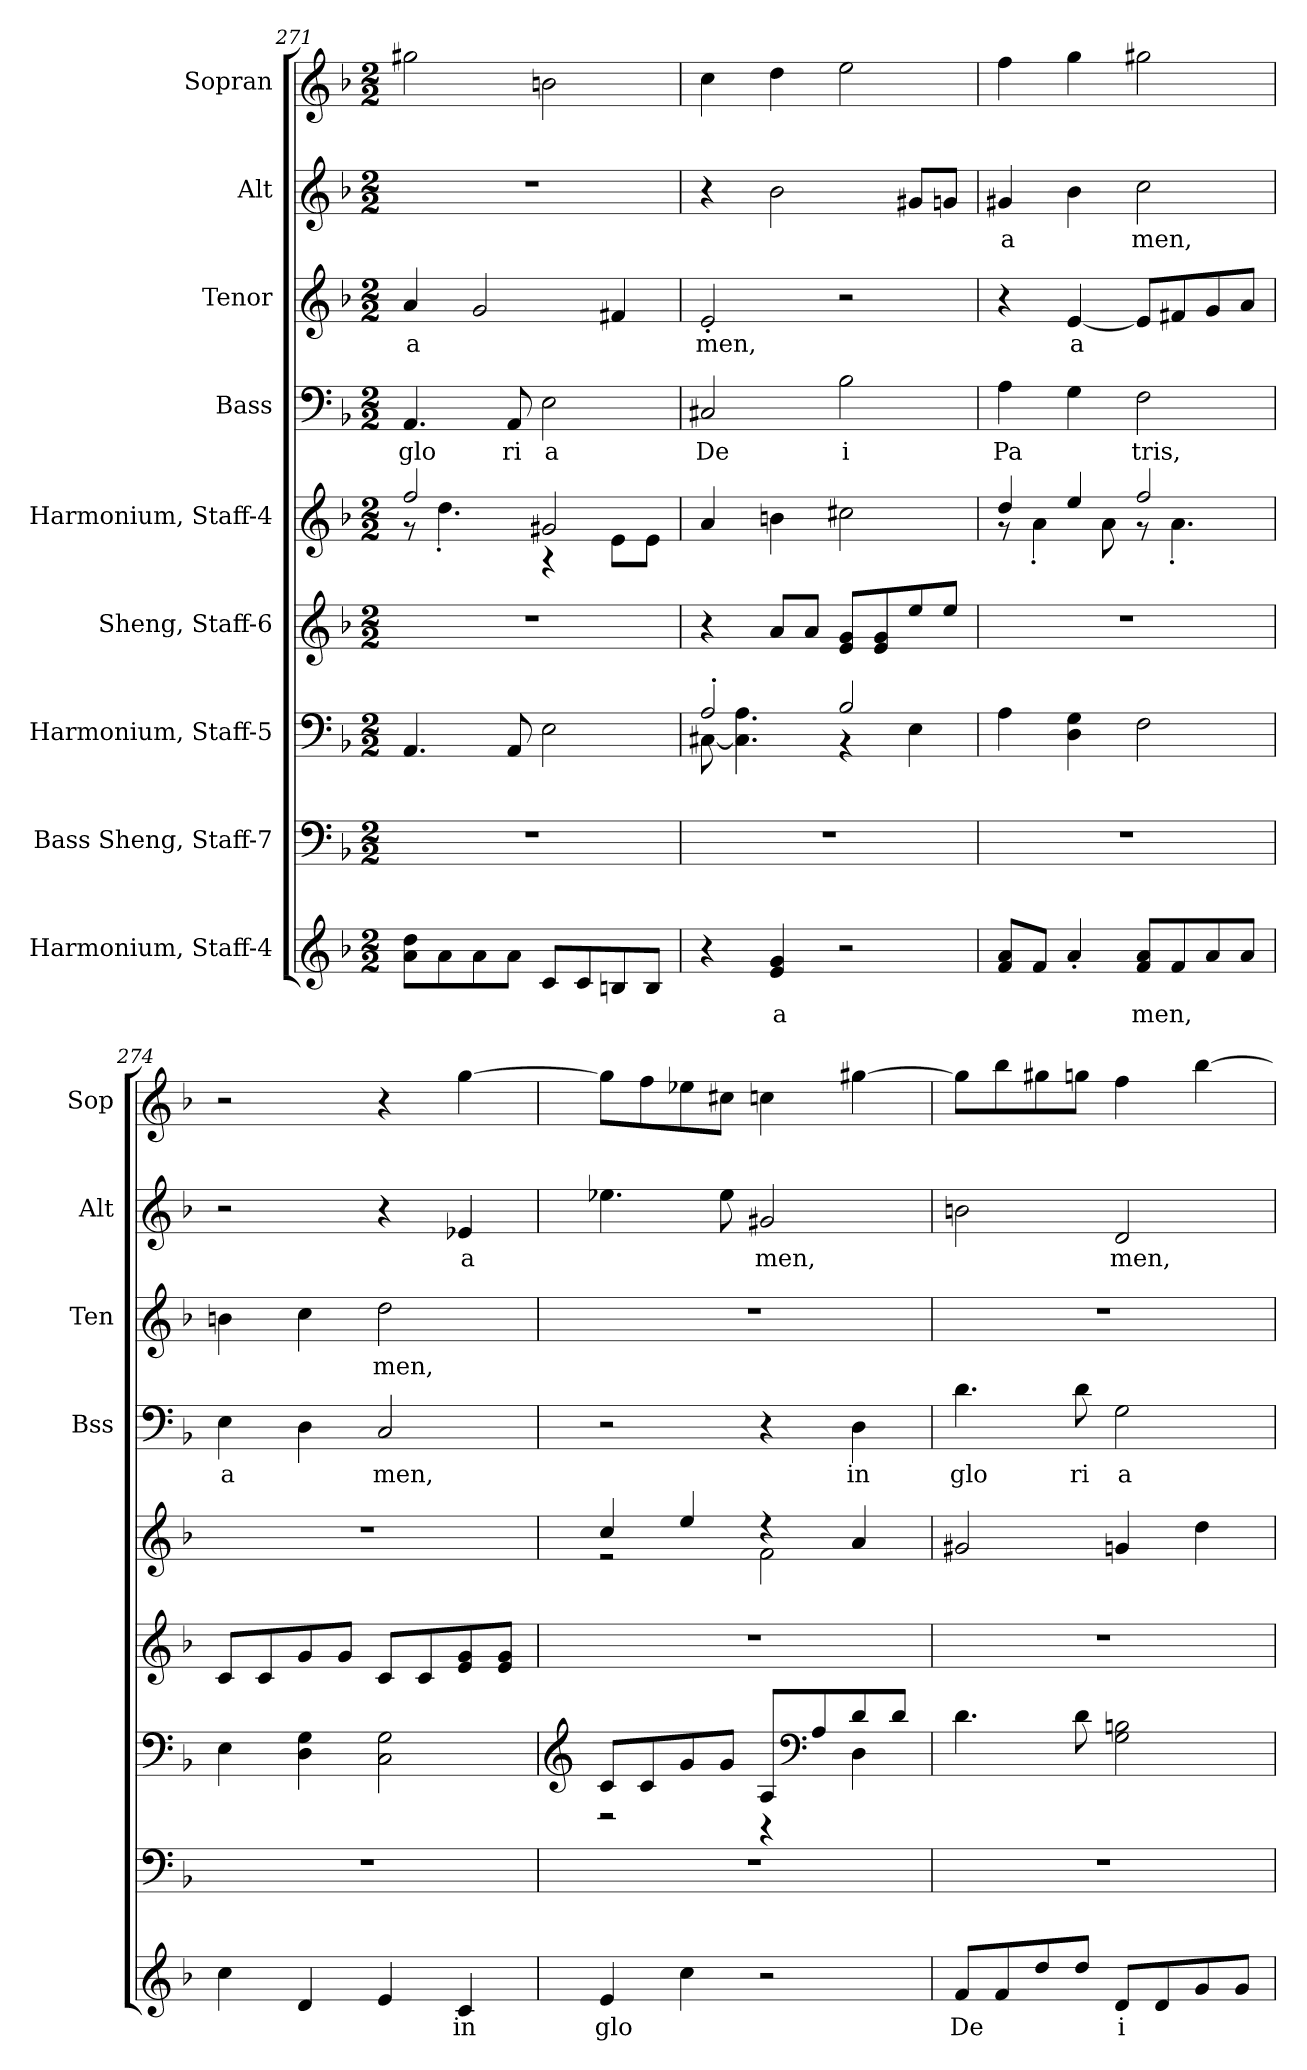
**kern	**text	**kern	**kern	**kern	**kern	**kern	**text	**kern	**text	**kern	**text	**kern
*part9	*part9	*part8	*part7	*part6	*part5	*part4	*part4	*part3	*part3	*part2	*part2	*part1
*staff9	*staff9	*staff8	*staff7	*staff6	*staff5	*staff4	*staff4	*staff3	*staff3	*staff2	*staff2	*staff1
*I"Harmonium, Staff-4	*	*I"Bass Sheng, Staff-7	*I"Harmonium, Staff-5	*I"Sheng, Staff-6	*I"Harmonium, Staff-4	*I"Bass	*	*I"Tenor	*	*I"Alt	*	*I"Sopran
*	*	*	*	*	*	*I'Bss	*	*I'Ten	*	*I'Alt	*	*I'Sop
*clefG2	*	*clefF4	*clefF4	*clefG2	*clefG2	*clefF4	*	*clefG2	*	*clefG2	*	*clefG2
*	*	*	*	*	*	*	*	*ITrd4c7	*	*ITrd2c3	*	*ITrd2c3
*k[b-]	*	*k[b-]	*k[b-]	*k[b-]	*k[b-]	*k[b-]	*	*k[b-e-]	*	*k[f#c#]	*	*k[f#c#]
*M2/2	*	*M2/2	*M2/2	*M2/2	*M2/2	*M2/2	*	*M2/2	*	*M2/2	*	*M2/2
=271	=271	=271	=271	=271	=271	=271	=271	=271	=271	=271	=271	=271
*	*	*	*	*	*^	*	*	*	*	*	*	*
8a\ 8dd\L	.	1r	4.AA/	1r	2ff/	8r	4.AA/	glo	4d/	a	1r	.	2ee#X\
8a\	.	.	.	.	.	4.dd'\	.	.	.	.	.	.	.
8a\	.	.	.	.	.	.	.	.	2c/	.	.	.	.
8a\J	.	.	8AA/	.	.	.	8AA/	ri	.	.	.	.	.
8c/L	.	.	2E\	.	2g#X/	4r	2E\	a	.	.	.	.	2g#X\
8c/	.	.	.	.	.	.	.	.	.	.	.	.	.
8Bn/	.	.	.	.	.	8e\L	.	.	4Bn/	.	.	.	.
8B/J	.	.	.	.	.	8e\J	.	.	.	.	.	.	.
*	*	*	*	*	*v	*v	*	*	*	*	*	*	*
=272	=272	=272	=272	=272	=272	=272	=272	=272	=272	=272	=272	=272
*	*	*	*^	*	*	*	*	*	*	*	*	*
4r	.	1r	2A'/	[8C#X\	4r	4a/	2C#X/	De	2A'/	men,	4r	.	4a\
.	.	.	.	4.C#\] 4.A\	.	.	.	.	.	.	.	.	.
4e/ 4g/	a	.	.	.	8a/L	4bn\	.	.	.	.	2g\	.	4b\
.	.	.	.	.	8a/J	.	.	.	.	.	.	.	.
2r	.	.	2B-/	4r	8e/ 8g/L	2cc#X\	2B-\	i	2r	.	.	.	2cc#\
.	.	.	.	.	8e/ 8g/	.	.	.	.	.	.	.	.
.	.	.	.	4E\	8ee/	.	.	.	.	.	8e#X/L	.	.
.	.	.	.	.	8ee/J	.	.	.	.	.	8en/J	.	.
*	*	*	*v	*v	*	*	*	*	*	*	*	*	*
!!LO:PB:g=z
=273	=273	=273	=273	=273	=273	=273	=273	=273	=273	=273	=273	=273
*	*	*	*	*	*^	*	*	*	*	*	*	*
8f/ 8a/L	.	1r	4A\	1r	4dd/	8r	4A\	Pa	4r	.	4e#X/	a	4dd\
8f/J	.	.	.	.	.	4a'\	.	.	.	.	.	.	.
4a'/	.	.	4D\ 4G\	.	4ee/	.	4G\	.	[4A/	a	4g\	.	4ee\
.	.	.	.	.	.	8a\	.	.	.	.	.	.	.
8f/ 8a/L	men,	.	2F\	.	2ff/	8r	2F\	tris,	8A/L]	.	2a\	men,	2ee#X\
8f/	.	.	.	.	.	4.a'\	.	.	8Bn/	.	.	.	.
8a/	.	.	.	.	.	.	.	.	8c/	.	.	.	.
8a/J	.	.	.	.	.	.	.	.	8d/J	.	.	.	.
*	*	*	*	*	*v	*v	*	*	*	*	*	*	*
=274	=274	=274	=274	=274	=274	=274	=274	=274	=274	=274	=274	=274
4cc\	.	1r	4E\	8c/L	1r	4E\	a	4en\	.	2r	.	2r
.	.	.	.	8c/	.	.	.	.	.	.	.	.
4d/	.	.	4D\ 4G\	8g/	.	4D\	.	4f\	.	.	.	.
.	.	.	.	8g/J	.	.	.	.	.	.	.	.
4e/	.	.	2C\ 2G\	8c/L	.	2C/	men,	2g\	men,	4r	.	4r
.	.	.	.	8c/	.	.	.	.	.	.	.	.
4c/	in	.	.	8e/ 8g/	.	.	.	.	.	4cn/	a	[4ee\
.	.	.	.	8e/ 8g/J	.	.	.	.	.	.	.	.
=275	=275	=275	=275	=275	=275	=275	=275	=275	=275	=275	=275	=275
*	*	*	*clefG2	*	*	*	*	*	*	*	*	*
*	*	*	*^	*	*^	*	*	*	*	*	*	*
4e/	glo	1r	8c/L	2r	1r	4cc/	2r	2r	.	1r	.	4.ccn\	.	8ee\L]
.	.	.	8c/	.	.	.	.	.	.	.	.	.	.	8dd\
4cc\	.	.	8g/	.	.	4ee/	.	.	.	.	.	.	.	8ccn\
.	.	.	8g/J	.	.	.	.	.	.	.	.	8cc\	.	8a#X\J
2r	.	.	8A/L	4r	.	4r	2f\	4r	.	.	.	2e#X/	men,	4an\
*	*	*	*clefF4	*	*	*	*	*	*	*	*	*	*	*
.	.	.	8A/	.	.	.	.	.	.	.	.	.	.	.
.	.	.	8d/	4D\	.	4a/	.	4D\	in	.	.	.	.	[4ee#X\
.	.	.	8d/J	.	.	.	.	.	.	.	.	.	.	.
*	*	*	*v	*v	*	*v	*v	*	*	*	*	*	*	*
!!LO:PB:g=z
=276	=276	=276	=276	=276	=276	=276	=276	=276	=276	=276	=276	=276
8f/L	De	1r	4.d\	1r	2g#X/	4.d\	glo	1r	.	2g#X\	.	8ee#\L]
8f/	.	.	.	.	.	.	.	.	.	.	.	8gg\
8dd/	.	.	.	.	.	.	.	.	.	.	.	8ee#X\
8dd/J	.	.	8d\	.	.	8d\	ri	.	.	.	.	8een\J
8d/L	i	.	2G\ 2Bn\	.	4gn/	2G\	a	.	.	2B/	men,	4dd\
8d/	.	.	.	.	.	.	.	.	.	.	.	.
8g/	.	.	.	.	4dd\	.	.	.	.	.	.	[4gg\
8g/J	.	.	.	.	.	.	.	.	.	.	.	.
=	=	=	=	=	=	=	=	=	=	=	=	=
*-	*-	*-	*-	*-	*-	*-	*-	*-	*-	*-	*-	*-
